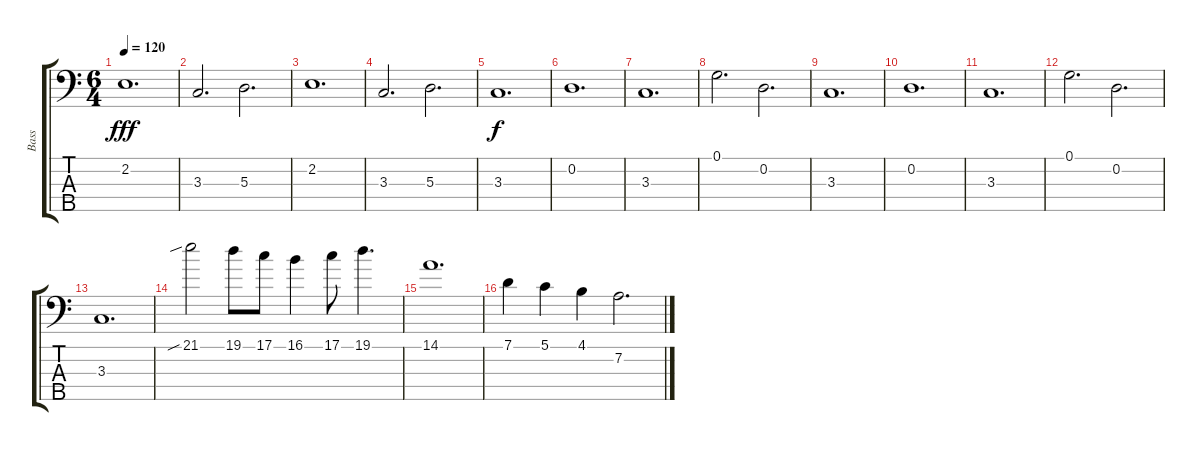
\track ("Bass" "Bass") {instrument electricbassfinger}
\staff {score tabs}
\tuning (G2 D2 A1 E1 B0) {hide}
\ts (6 4)
\tempo 120
\clef f4
\ks c
2.2.1{d dy fff} |
3.3.2{d} 5.3.2{d} |
2.2.1{d} |
3.3.2{d} 5.3.2{d} |
3.3.1{d dy f} |
0.2.1{d} |
3.3.1{d} |
0.1.2{d} 0.2.2{d} |
3.3.1{d} |
0.2.1{d} |
3.3.1{d} |
0.1.2{d} 0.2.2{d} |
3.3.1{d} |
21.1{sib}.2 19.1.8 17.1.8 16.1.4 17.1.8 19.1.4{d} |
14.1.1{d} |
7.1.4 5.1.4 4.1.4 7.2.2{d}
